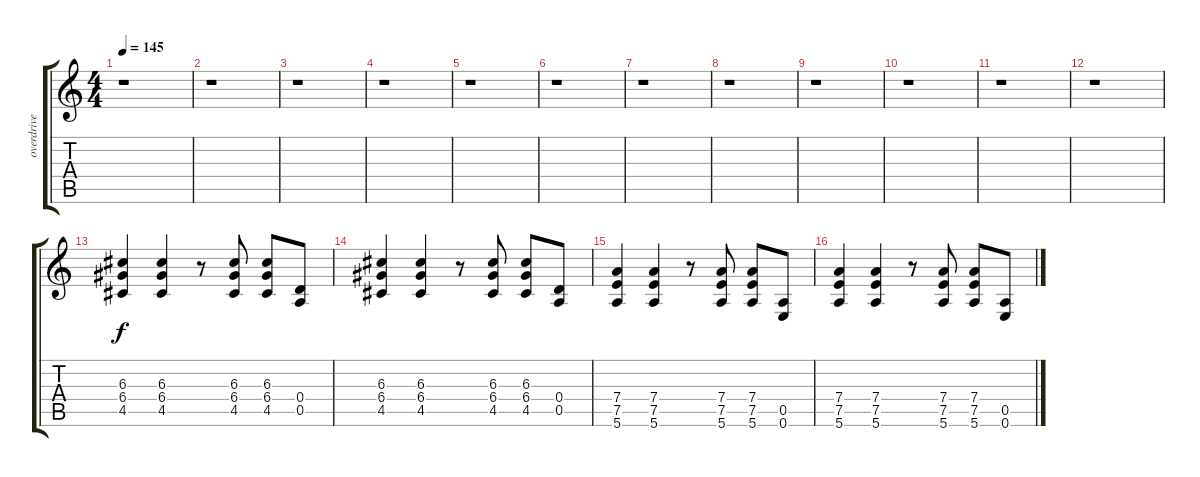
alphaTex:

\track (" overdrive guitar" " overdrive") {instrument overdrivenguitar}
\staff {score tabs}
\tuning (E4 B3 G3 D3 A2 E2) {hide}
\ts (4 4)
\tempo 145
\clef g2
\ks c
r.1{dy f} |
r.1 |
r.1 |
r.1 |
r.1 |
r.1 |
r.1 |
r.1 |
r.1 |
r.1 |
r.1 |
r.1 |
(6.3 6.4 4.5).4 (6.3 6.4 4.5).4 r.8 (6.3 6.4 4.5).8 (6.3 6.4 4.5).8 (0.4 0.5).8 |
(6.3 6.4 4.5).4 (6.3 6.4 4.5).4 r.8 (6.3 6.4 4.5).8 (6.3 6.4 4.5).8 (0.4 0.5).8 |
(7.4 7.5 5.6).4 (7.4 7.5 5.6).4 r.8 (7.4 7.5 5.6).8 (7.4 7.5 5.6).8 (0.5 0.6).8 |
(7.4 7.5 5.6).4 (7.4 7.5 5.6).4 r.8 (7.4 7.5 5.6).8 (7.4 7.5 5.6).8 (0.5 0.6).8
